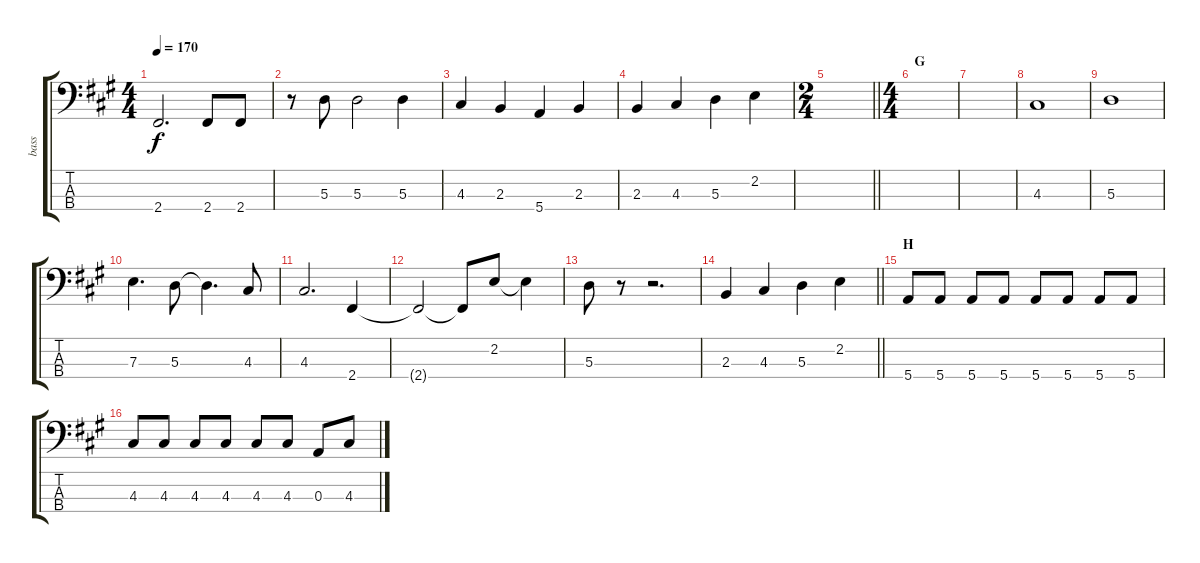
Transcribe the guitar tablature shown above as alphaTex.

\track ("bass" "bass") {instrument electricbassfinger}
\staff {score tabs}
\tuning (G2 D2 A1 E1) {hide}
\ts (4 4)
\tempo 170
\clef f4
\ks a
2.4.2{d dy f} 2.4.8 2.4.8 |
r.8 5.3.8 5.3.2 5.3.4 |
4.3.4 2.3.4 5.4.4 2.3.4 |
2.3.4 4.3.4 5.3.4 2.2.4 |
\ts (2 4)
\barLineRight lightlight
|
\ts (4 4)
\section ("" "G")
|
|
4.3.1 |
5.3.1 |
7.3.4{d} 5.3.8 5.3{t}.4{d} 4.3.8 |
4.3.2{d} 2.4.4 |
2.4{t}.2 2.4{t}.8 2.2.8 2.2{t}.4 |
5.3.8 r.8 r.2{d} |
\barLineRight lightlight
2.3.4 4.3.4 5.3.4 2.2.4 |
\section ("" "H")
5.4.8 5.4.8 5.4.8 5.4.8 5.4.8 5.4.8 5.4.8 5.4.8 |
4.3.8 4.3.8 4.3.8 4.3.8 4.3.8 4.3.8 0.3.8 4.3.8
